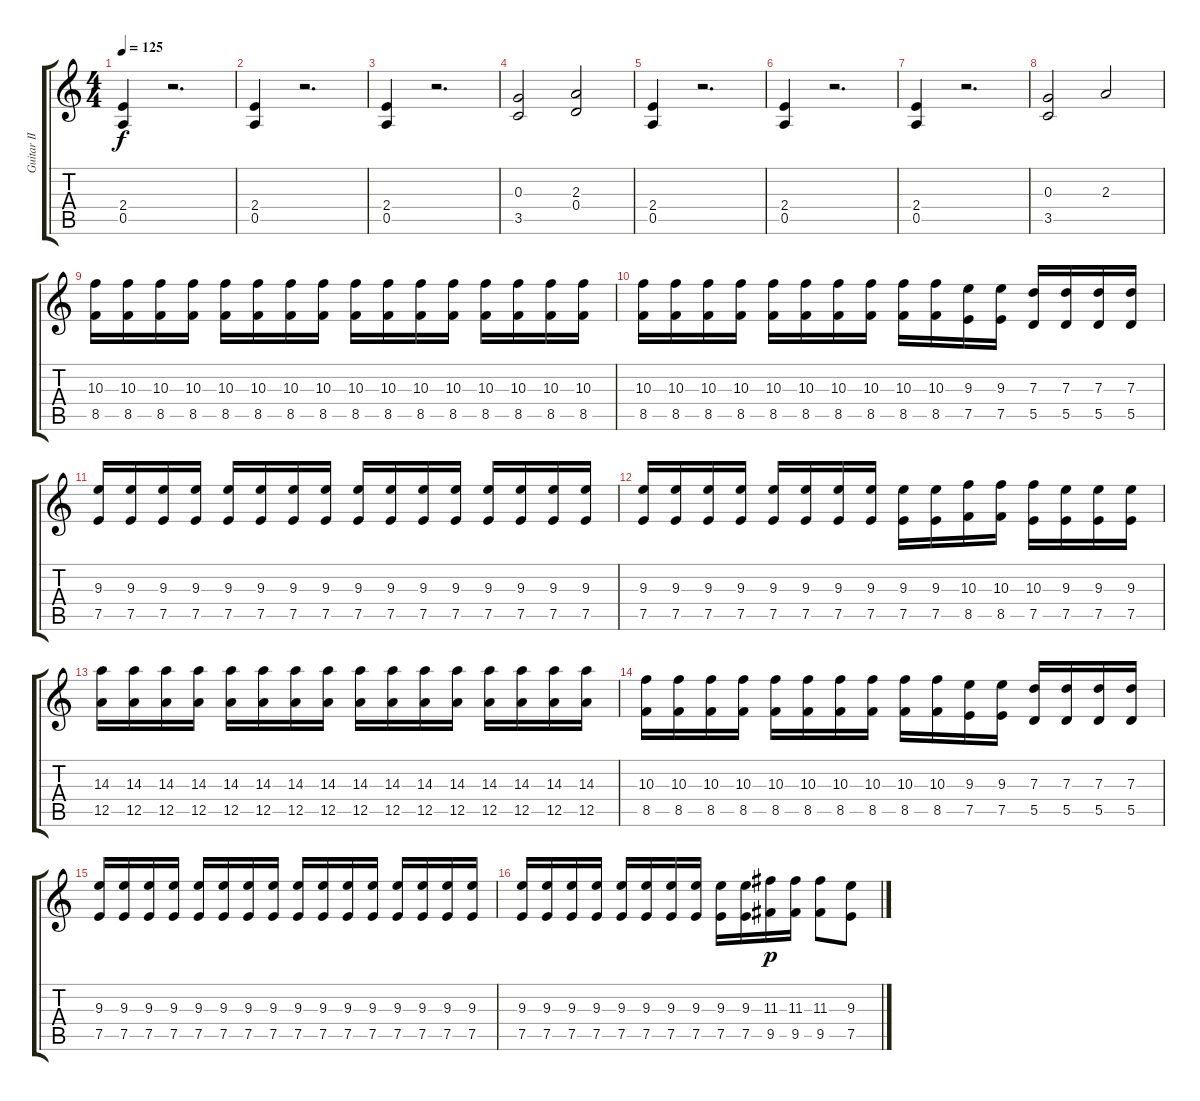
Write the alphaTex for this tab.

\track ("Guitar II" "Guitar II") {instrument distortionguitar}
\staff {score tabs}
\tuning (E4 B3 G3 D3 A2 E2) {hide}
\ts (4 4)
\tempo 125
\clef g2
\ks c
(2.4 0.5).4{dy f} r.2{d} |
(2.4 0.5).4 r.2{d} |
(2.4 0.5).4 r.2{d} |
(0.3 3.5).2 (2.3 0.4).2 |
(2.4 0.5).4 r.2{d} |
(2.4 0.5).4 r.2{d} |
(2.4 0.5).4 r.2{d} |
(0.3 3.5).2 2.3.2 |
(10.3 8.5).16 (10.3 8.5).16 (10.3 8.5).16 (10.3 8.5).16 (10.3 8.5).16 (10.3 8.5).16 (10.3 8.5).16 (10.3 8.5).16 (10.3 8.5).16 (10.3 8.5).16 (10.3 8.5).16 (10.3 8.5).16 (10.3 8.5).16 (10.3 8.5).16 (10.3 8.5).16 (10.3 8.5).16 |
(10.3 8.5).16 (10.3 8.5).16 (10.3 8.5).16 (10.3 8.5).16 (10.3 8.5).16 (10.3 8.5).16 (10.3 8.5).16 (10.3 8.5).16 (10.3 8.5).16 (10.3 8.5).16 (9.3 7.5).16 (9.3 7.5).16 (7.3 5.5).16 (7.3 5.5).16 (7.3 5.5).16 (7.3 5.5).16 |
(9.3 7.5).16 (9.3 7.5).16 (9.3 7.5).16 (9.3 7.5).16 (9.3 7.5).16 (9.3 7.5).16 (9.3 7.5).16 (9.3 7.5).16 (9.3 7.5).16 (9.3 7.5).16 (9.3 7.5).16 (9.3 7.5).16 (9.3 7.5).16 (9.3 7.5).16 (9.3 7.5).16 (9.3 7.5).16 |
(9.3 7.5).16 (9.3 7.5).16 (9.3 7.5).16 (9.3 7.5).16 (9.3 7.5).16 (9.3 7.5).16 (9.3 7.5).16 (9.3 7.5).16 (9.3 7.5).16 (9.3 7.5).16 (10.3 8.5).16 (10.3 8.5).16 (10.3 7.5).16 (9.3 7.5).16 (9.3 7.5).16 (9.3 7.5).16 |
(14.3 12.5).16 (14.3 12.5).16 (14.3 12.5).16 (14.3 12.5).16 (14.3 12.5).16 (14.3 12.5).16 (14.3 12.5).16 (14.3 12.5).16 (14.3 12.5).16 (14.3 12.5).16 (14.3 12.5).16 (14.3 12.5).16 (14.3 12.5).16 (14.3 12.5).16 (14.3 12.5).16 (14.3 12.5).16 |
(10.3 8.5).16 (10.3 8.5).16 (10.3 8.5).16 (10.3 8.5).16 (10.3 8.5).16 (10.3 8.5).16 (10.3 8.5).16 (10.3 8.5).16 (10.3 8.5).16 (10.3 8.5).16 (9.3 7.5).16 (9.3 7.5).16 (7.3 5.5).16 (7.3 5.5).16 (7.3 5.5).16 (7.3 5.5).16 |
(9.3 7.5).16 (9.3 7.5).16 (9.3 7.5).16 (9.3 7.5).16 (9.3 7.5).16 (9.3 7.5).16 (9.3 7.5).16 (9.3 7.5).16 (9.3 7.5).16 (9.3 7.5).16 (9.3 7.5).16 (9.3 7.5).16 (9.3 7.5).16 (9.3 7.5).16 (9.3 7.5).16 (9.3 7.5).16 |
(9.3 7.5).16 (9.3 7.5).16 (9.3 7.5).16 (9.3 7.5).16 (9.3 7.5).16 (9.3 7.5).16 (9.3 7.5).16 (9.3 7.5).16 (9.3 7.5).16 (9.3 7.5).16 (11.3 9.5).16{dy p} (11.3 9.5).16 (11.3 9.5).8 (9.3 7.5).8
